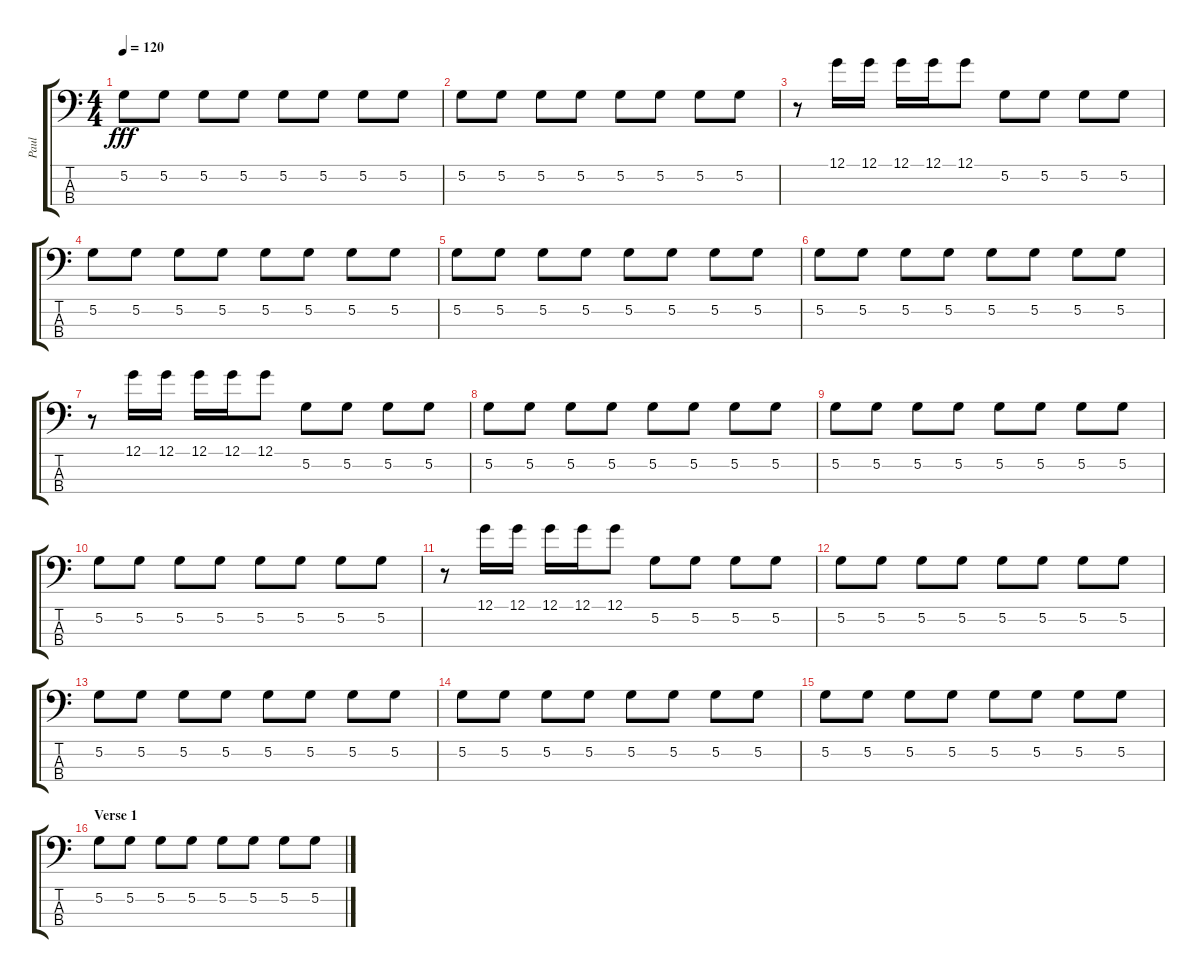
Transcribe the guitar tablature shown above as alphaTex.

\track ("Paul" "Paul") {instrument fretlessbass}
\staff {score tabs}
\tuning (G2 D2 A1 E1) {hide}
\ts (4 4)
\tempo 120
\clef f4
\ks c
5.2.8{dy fff} 5.2.8 5.2.8 5.2.8 5.2.8 5.2.8 5.2.8 5.2.8 |
5.2.8 5.2.8 5.2.8 5.2.8 5.2.8 5.2.8 5.2.8 5.2.8 |
r.8 12.1.16 12.1.16 12.1.16 12.1.16 12.1.8 5.2.8 5.2.8 5.2.8 5.2.8 |
5.2.8 5.2.8 5.2.8 5.2.8 5.2.8 5.2.8 5.2.8 5.2.8 |
5.2.8 5.2.8 5.2.8 5.2.8 5.2.8 5.2.8 5.2.8 5.2.8 |
5.2.8 5.2.8 5.2.8 5.2.8 5.2.8 5.2.8 5.2.8 5.2.8 |
r.8 12.1.16 12.1.16 12.1.16 12.1.16 12.1.8 5.2.8 5.2.8 5.2.8 5.2.8 |
5.2.8 5.2.8 5.2.8 5.2.8 5.2.8 5.2.8 5.2.8 5.2.8 |
5.2.8 5.2.8 5.2.8 5.2.8 5.2.8 5.2.8 5.2.8 5.2.8 |
5.2.8 5.2.8 5.2.8 5.2.8 5.2.8 5.2.8 5.2.8 5.2.8 |
r.8 12.1.16 12.1.16 12.1.16 12.1.16 12.1.8 5.2.8 5.2.8 5.2.8 5.2.8 |
5.2.8 5.2.8 5.2.8 5.2.8 5.2.8 5.2.8 5.2.8 5.2.8 |
5.2.8 5.2.8 5.2.8 5.2.8 5.2.8 5.2.8 5.2.8 5.2.8 |
5.2.8 5.2.8 5.2.8 5.2.8 5.2.8 5.2.8 5.2.8 5.2.8 |
5.2.8 5.2.8 5.2.8 5.2.8 5.2.8 5.2.8 5.2.8 5.2.8 |
\section ("" "Verse 1")
5.2.8 5.2.8 5.2.8 5.2.8 5.2.8 5.2.8 5.2.8 5.2.8
